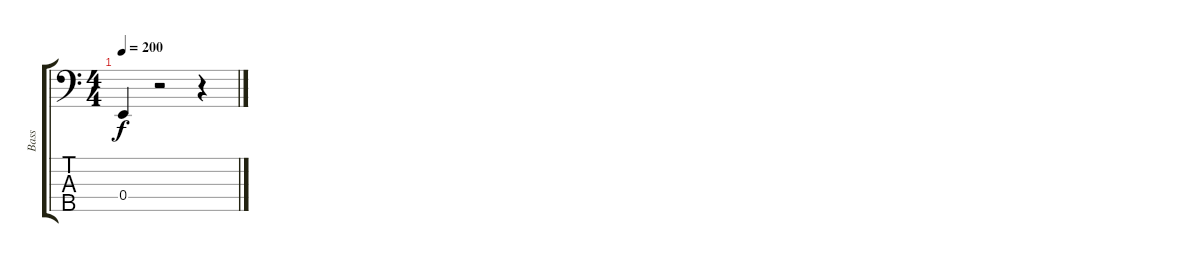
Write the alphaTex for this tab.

\track ("Bass" "Bass") {instrument electricbassfinger}
\staff {score tabs}
\tuning (G2 D2 A1 E1 B0) {hide}
\ts (4 4)
\tempo 200
\clef f4
\ks c
0.4.4{dy f} r.2 r.4
